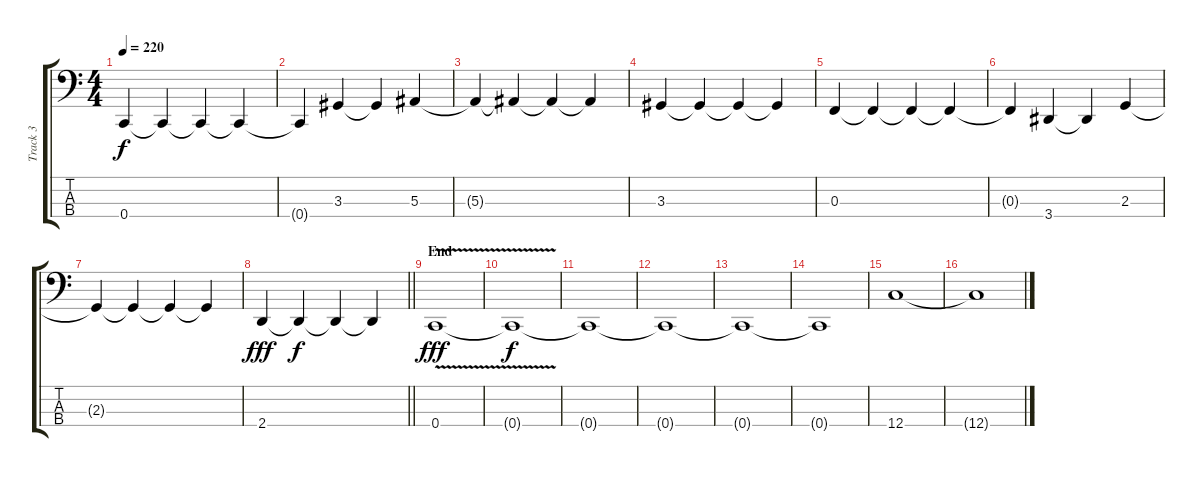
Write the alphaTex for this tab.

\track ("Track 3" "Track 3") {instrument electricbasspick}
\staff {score tabs}
\tuning (Eb2 Bb1 F1 C1) {hide}
\ts (4 4)
\tempo 220
\clef f4
\ks c
0.4.4{dy f} 0.4{t}.4 0.4{t}.4 0.4{t}.4 |
0.4{t}.4 3.3.4 3.3{t}.4 5.3.4 |
5.3{t}.4 5.3{t}.4 5.3{t}.4 5.3{t}.4 |
3.3.4 3.3{t}.4 3.3{t}.4 3.3{t}.4 |
0.3.4 0.3{t}.4 0.3{t}.4 0.3{t}.4 |
0.3{t}.4 3.4.4 3.4{t}.4 2.3.4 |
2.3{t}.4 2.3{t}.4 2.3{t}.4 2.3{t}.4 |
\barLineRight lightlight
2.4.4{dy fff} 2.4{t}.4{dy f} 2.4{t}.4 2.4{t}.4 |
\section ("" "End")
0.4{v}.1{dy fff} |
0.4{t}.1{dy f} |
0.4{t}.1 |
0.4{t}.1 |
0.4{t}.1 |
0.4{t}.1 |
12.4.1{volume 6} |
12.4{t}.1
